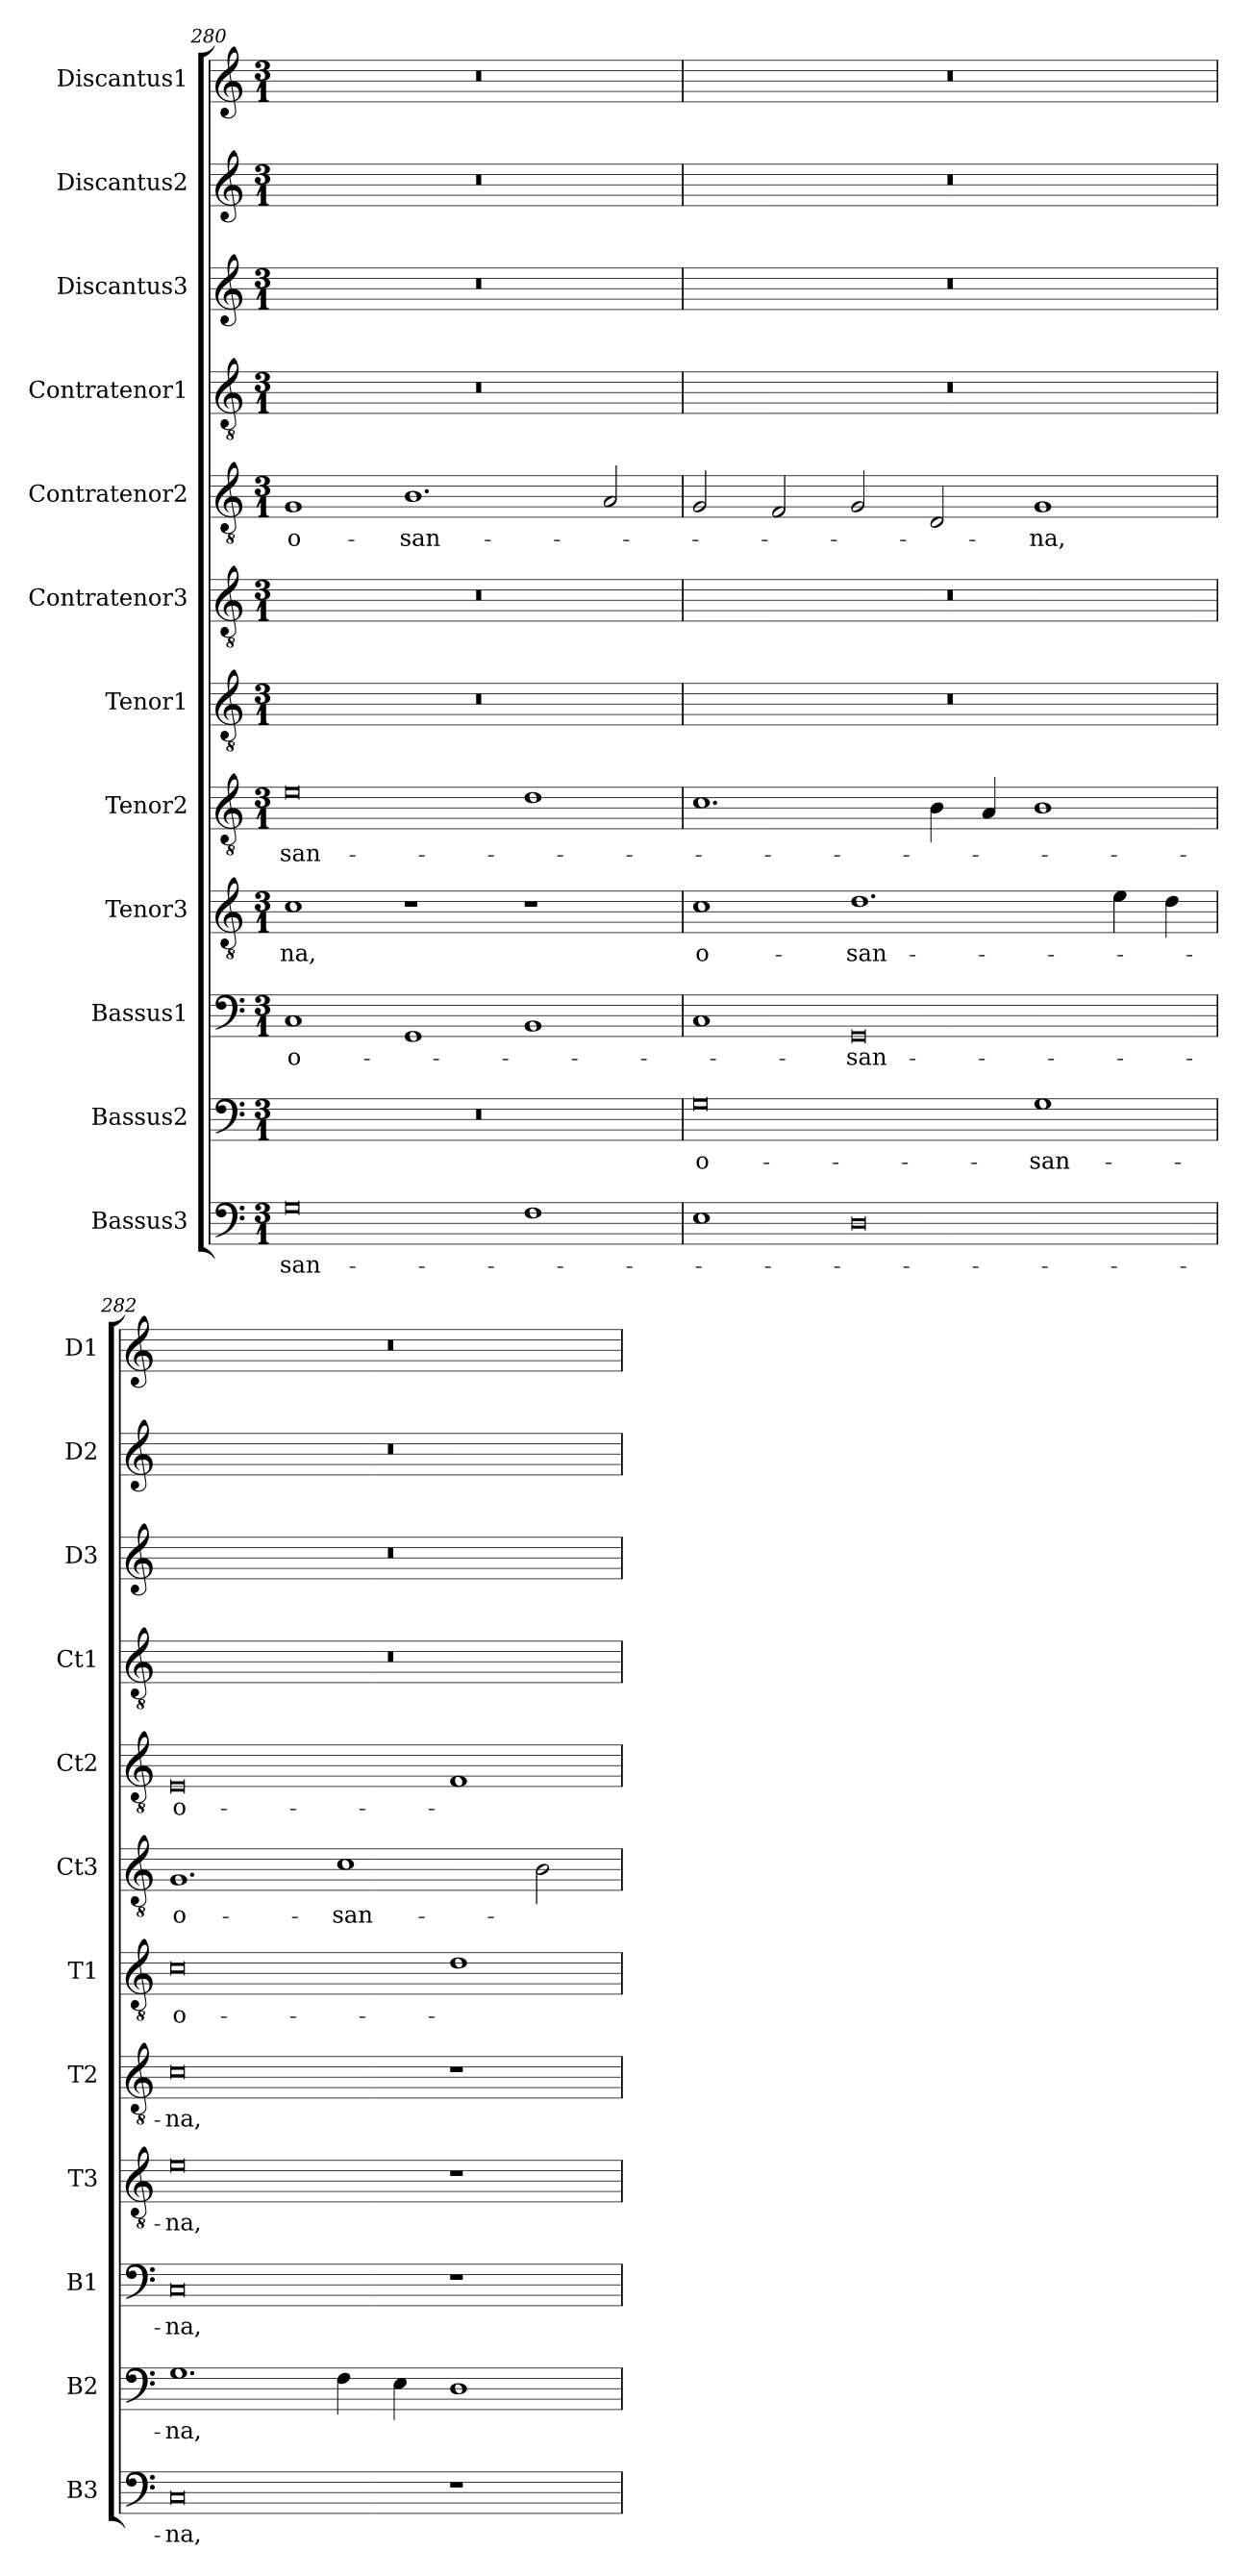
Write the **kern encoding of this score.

**kern	**text	**kern	**text	**kern	**text	**kern	**text	**kern	**text	**kern	**text	**kern	**text	**kern	**text	**kern	**kern	**kern	**kern
*part12	*part12	*part11	*part11	*part10	*part10	*part9	*part9	*part8	*part8	*part7	*part7	*part6	*part6	*part5	*part5	*part4	*part3	*part2	*part1
*staff12	*staff12	*staff11	*staff11	*staff10	*staff10	*staff9	*staff9	*staff8	*staff8	*staff7	*staff7	*staff6	*staff6	*staff5	*staff5	*staff4	*staff3	*staff2	*staff1
*I"Bassus3	*	*I"Bassus2	*	*I"Bassus1	*	*I"Tenor3	*	*I"Tenor2	*	*I"Tenor1	*	*I"Contratenor3	*	*I"Contratenor2	*	*I"Contratenor1	*I"Discantus3	*I"Discantus2	*I"Discantus1
*I'B3	*	*I'B2	*	*I'B1	*	*I'T3	*	*I'T2	*	*I'T1	*	*I'Ct3	*	*I'Ct2	*	*I'Ct1	*I'D3	*I'D2	*I'D1
*clefF4	*	*clefF4	*	*clefF4	*	*clefGv2	*	*clefGv2	*	*clefGv2	*	*clefGv2	*	*clefGv2	*	*clefGv2	*clefG2	*clefG2	*clefG2
*k[]	*	*k[]	*	*k[]	*	*k[]	*	*k[]	*	*k[]	*	*k[]	*	*k[]	*	*k[]	*k[]	*k[]	*k[]
*M3/1	*	*M3/1	*	*M3/1	*	*M3/1	*	*M3/1	*	*M3/1	*	*M3/1	*	*M3/1	*	*M3/1	*M3/1	*M3/1	*M3/1
=280	=280	=280	=280	=280	=280	=280	=280	=280	=280	=280	=280	=280	=280	=280	=280	=280	=280	=280	=280
0G	-san-	0.r	.	1C	o-	1c	-na,	0e	-san-	0.r	.	0.r	.	1G	o-	0.r	0.r	0.r	0.r
.	.	.	.	1GG	.	1r	.	.	.	.	.	.	.	1.B	-san-	.	.	.	.
1F	.	.	.	1BB	.	1r	.	1d	.	.	.	.	.	.	.	.	.	.	.
.	.	.	.	.	.	.	.	.	.	.	.	.	.	2A	.	.	.	.	.
=281	=281	=281	=281	=281	=281	=281	=281	=281	=281	=281	=281	=281	=281	=281	=281	=281	=281	=281	=281
1E	.	0G	o-	1C	.	1c	o-	1.c	.	0.r	.	0.r	.	2G	.	0.r	0.r	0.r	0.r
.	.	.	.	.	.	.	.	.	.	.	.	.	.	2F	.	.	.	.	.
0D	.	.	.	0GG	-san-	1.d	-san-	.	.	.	.	.	.	2G	.	.	.	.	.
.	.	.	.	.	.	.	.	4B	.	.	.	.	.	2D	.	.	.	.	.
.	.	.	.	.	.	.	.	4A	.	.	.	.	.	.	.	.	.	.	.
.	.	1G	-san-	.	.	.	.	1B	.	.	.	.	.	1G	-na,	.	.	.	.
.	.	.	.	.	.	4e	.	.	.	.	.	.	.	.	.	.	.	.	.
.	.	.	.	.	.	4d	.	.	.	.	.	.	.	.	.	.	.	.	.
=282	=282	=282	=282	=282	=282	=282	=282	=282	=282	=282	=282	=282	=282	=282	=282	=282	=282	=282	=282
0C	-na,	1.G	-na,	0C	-na,	0e	-na,	0c	-na,	0c	o-	1.G	o-	0E	o-	0.r	0.r	0.r	0.r
.	.	4F	.	.	.	.	.	.	.	.	.	1c	-san-	.	.	.	.	.	.
.	.	4E	.	.	.	.	.	.	.	.	.	.	.	.	.	.	.	.	.
1r	.	1D	.	1r	.	1r	.	1r	.	1d	.	.	.	1F	.	.	.	.	.
.	.	.	.	.	.	.	.	.	.	.	.	2B	.	.	.	.	.	.	.
=	=	=	=	=	=	=	=	=	=	=	=	=	=	=	=	=	=	=	=
*-	*-	*-	*-	*-	*-	*-	*-	*-	*-	*-	*-	*-	*-	*-	*-	*-	*-	*-	*-
